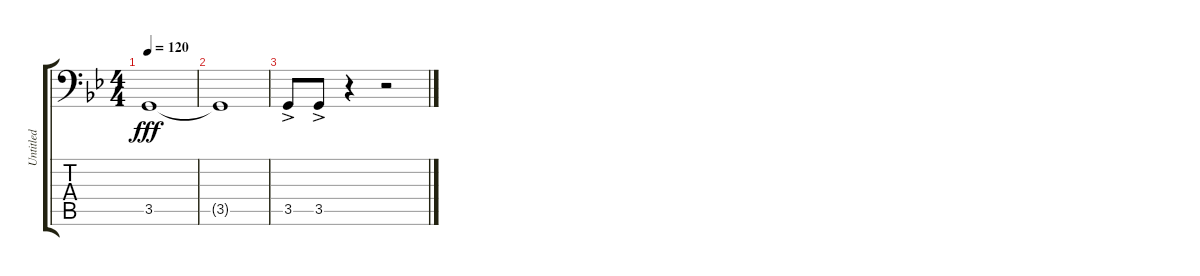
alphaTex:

\track ("Untitled" "Untitled") {instrument electricbassfinger}
\staff {score tabs}
\tuning (B2 G2 D2 A1 E1 B0) {hide}
\ts (4 4)
\tempo 120
\clef f4
\ks bb
3.5.1{dy fff} |
3.5{t}.1 |
3.5{ac}.8 3.5{ac}.8 r.4 r.2
